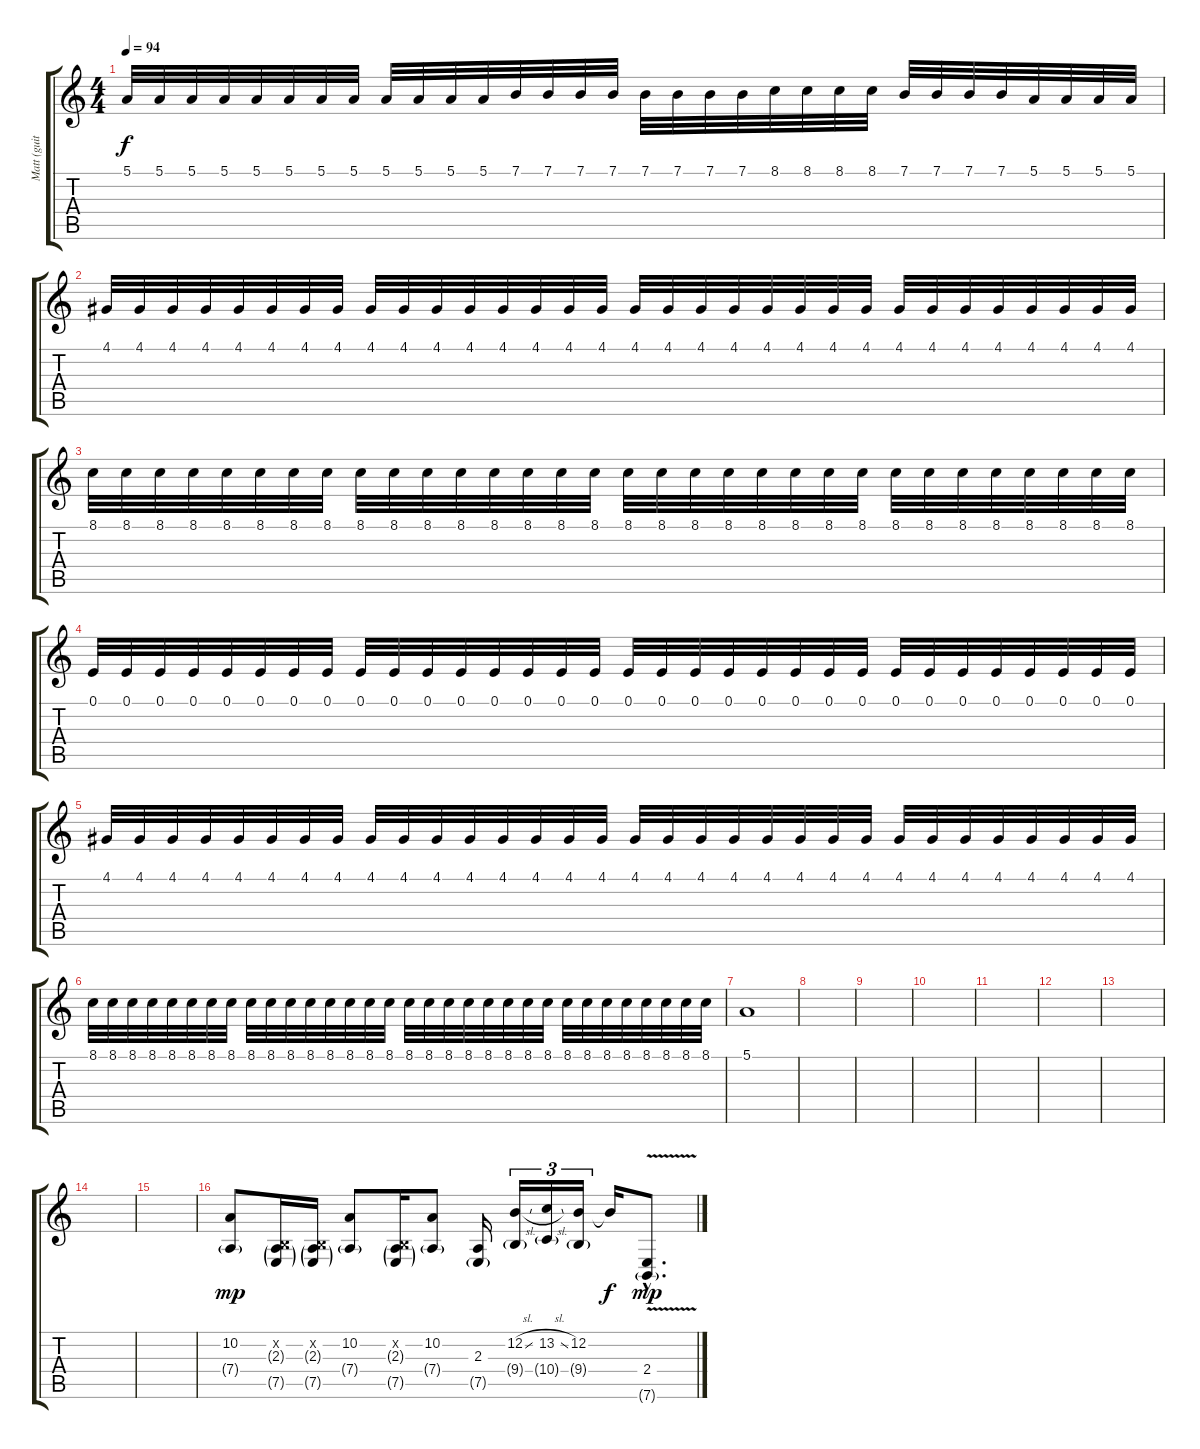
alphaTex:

\track ("Matt (guitare effect)" "Matt (guit") {instrument lead3calliope}
\staff {score tabs}
\tuning (E4 B3 G3 D3 A2 E2) {hide}
\ts (4 4)
\tempo 94
\clef g2
\ks c
5.1.32{dy f instrument tremolostrings} 5.1.32 5.1.32 5.1.32 5.1.32 5.1.32 5.1.32 5.1.32 5.1.32 5.1.32 5.1.32 5.1.32 7.1.32 7.1.32 7.1.32 7.1.32 7.1.32 7.1.32 7.1.32 7.1.32 8.1.32 8.1.32 8.1.32 8.1.32 7.1.32 7.1.32 7.1.32 7.1.32 5.1.32 5.1.32 5.1.32 5.1.32 |
4.1.32 4.1.32 4.1.32 4.1.32 4.1.32 4.1.32 4.1.32 4.1.32 4.1.32 4.1.32 4.1.32 4.1.32 4.1.32 4.1.32 4.1.32 4.1.32 4.1.32 4.1.32 4.1.32 4.1.32 4.1.32 4.1.32 4.1.32 4.1.32 4.1.32 4.1.32 4.1.32 4.1.32 4.1.32 4.1.32 4.1.32 4.1.32 |
8.1.32 8.1.32 8.1.32 8.1.32 8.1.32 8.1.32 8.1.32 8.1.32 8.1.32 8.1.32 8.1.32 8.1.32 8.1.32 8.1.32 8.1.32 8.1.32 8.1.32 8.1.32 8.1.32 8.1.32 8.1.32 8.1.32 8.1.32 8.1.32 8.1.32 8.1.32 8.1.32 8.1.32 8.1.32 8.1.32 8.1.32 8.1.32 |
0.1.32 0.1.32 0.1.32 0.1.32 0.1.32 0.1.32 0.1.32 0.1.32 0.1.32 0.1.32 0.1.32 0.1.32 0.1.32 0.1.32 0.1.32 0.1.32 0.1.32 0.1.32 0.1.32 0.1.32 0.1.32 0.1.32 0.1.32 0.1.32 0.1.32 0.1.32 0.1.32 0.1.32 0.1.32 0.1.32 0.1.32 0.1.32 |
4.1.32 4.1.32 4.1.32 4.1.32 4.1.32 4.1.32 4.1.32 4.1.32 4.1.32 4.1.32 4.1.32 4.1.32 4.1.32 4.1.32 4.1.32 4.1.32 4.1.32 4.1.32 4.1.32 4.1.32 4.1.32 4.1.32 4.1.32 4.1.32 4.1.32 4.1.32 4.1.32 4.1.32 4.1.32 4.1.32 4.1.32 4.1.32 |
8.1.32 8.1.32 8.1.32 8.1.32 8.1.32 8.1.32 8.1.32 8.1.32 8.1.32 8.1.32 8.1.32 8.1.32 8.1.32 8.1.32 8.1.32 8.1.32 8.1.32 8.1.32 8.1.32 8.1.32 8.1.32 8.1.32 8.1.32 8.1.32 8.1.32 8.1.32 8.1.32 8.1.32 8.1.32 8.1.32 8.1.32 8.1.32 |
5.1.1 |
|
|
|
|
|
|
|
|
(10.2 7.4{g}).8{dy mp} (0.2{x} 2.3{g} 7.5{g}).16 (0.2{x} 2.3{g} 7.5{g}).16 (10.2 7.4{g}).8 (0.2{x} 2.3{g} 7.5{g}).16 (10.2 7.4{g}).8 (2.3 7.5{g}).16 (12.2{sl} 9.4{g}).16{tu (3 2)} (13.2{sl} 10.4{g}).16{tu (3 2)} (12.2 9.4{g}).16{tu (3 2)} 12.2{t}.16{dy f} (2.4{v hac} 7.6{g hac}).8{d dy mp}
